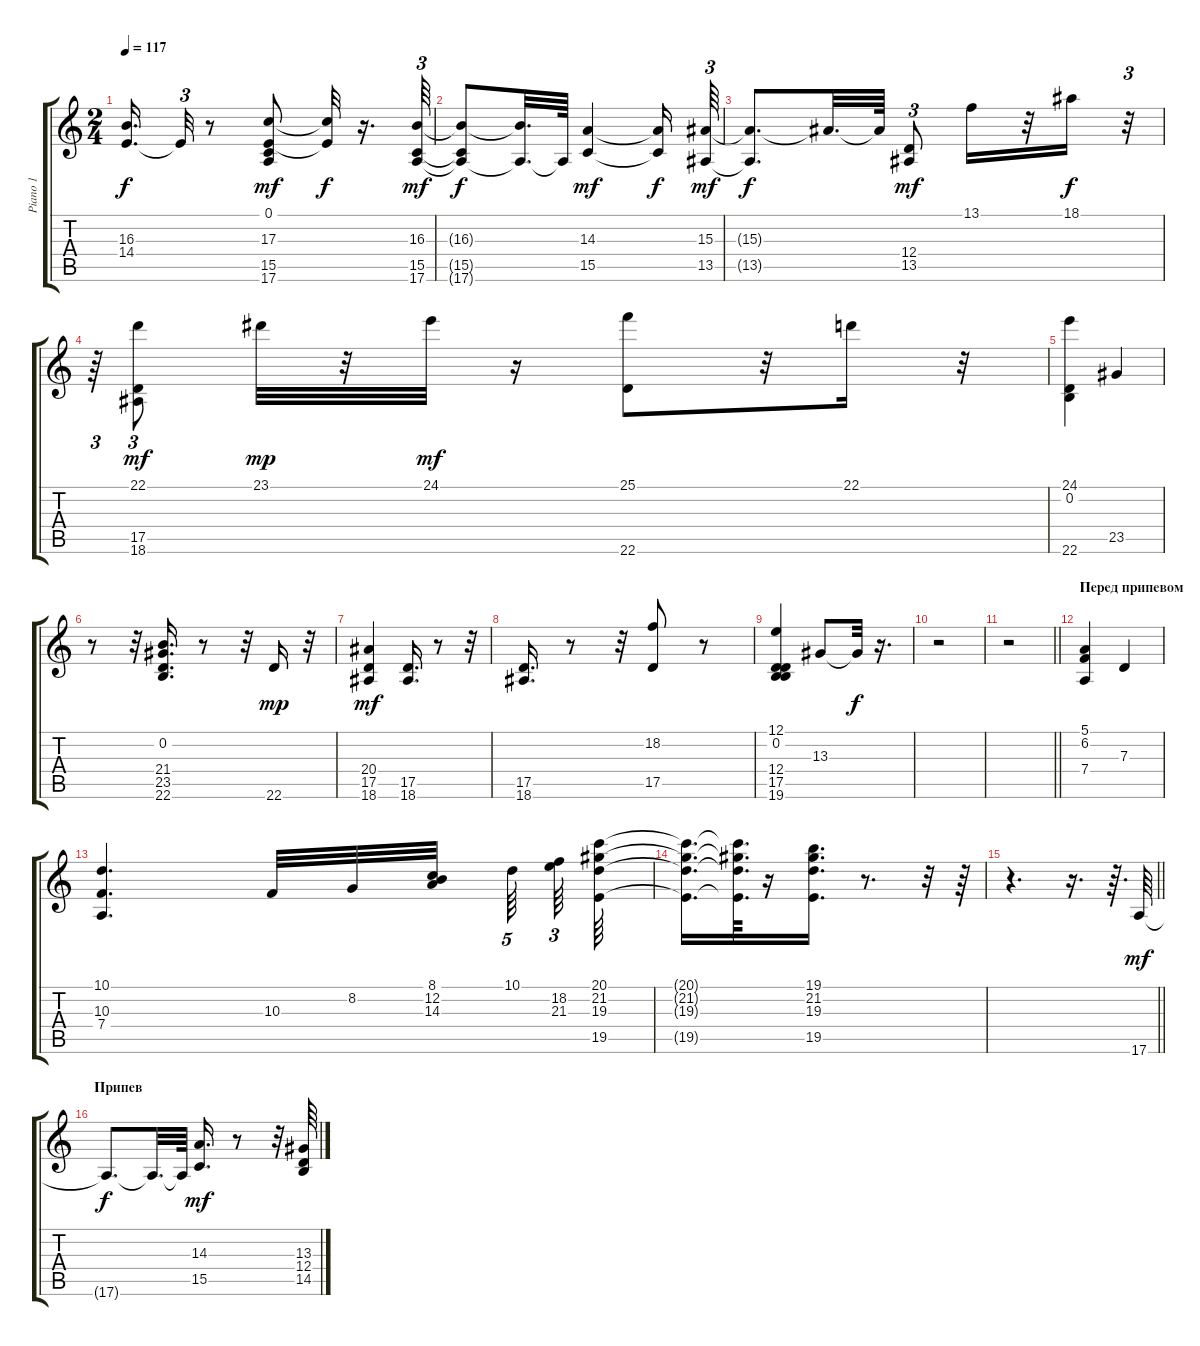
\track ("Piano 1" "Piano 1") {instrument acousticgrandpiano}
\staff {score tabs}
\tuning (E4 B3 G3 D3 A2 E2) {hide}
\ts (2 4)
\tempo 117
\clef g2
\ks c
(16.3{t} 14.4{t}).16{d dy f} 14.4{t}.32{tu (3 2)} r.8 (0.1 17.3 15.5 17.6).8{dy mf} (0.1{t} 17.3{t}).32{dy f} r.16{d} (16.3 15.5 17.6).64{tu (3 2) dy mf} |
(16.3{t} 15.5{t} 17.6{t}).8{dy f} (16.3{t} 17.6{t}).32{d} 17.6{t}.64 (14.3 15.5).4{dy mf} (14.3{t} 15.5{t}).16{dy f} (15.3 13.5).64{tu (3 2) dy mf} |
(15.3{t} 13.5{t}).8{d dy f} 15.3{t}.32{d} 15.3{t}.64 (12.4 13.5).8{tu (3 2) dy mf} 13.1.16 r.32 18.1.16{dy f} r.32{tu (3 2)} |
r.64{tu (3 2)} (22.1 17.5 18.6).8{tu (3 2) dy mf} 23.1.32{dy mp} r.32 24.1.32{dy mf} r.16 (25.1 22.6).8 r.32 22.1.16 r.32 |
(24.1 0.2 22.6).4 23.5.4 |
r.8 r.32 (0.2 21.4 23.5 22.6).16{d} r.8 r.32 22.6.16{dy mp} r.32 |
(20.4 17.5 18.6).4{dy mf} (17.5 18.6).16{d} r.8 r.32 |
(17.5 18.6).16{d} r.8 r.32 (18.2 17.5).8 r.8 |
(12.1 0.2 12.4 17.5 19.6).4 13.3.8 13.3{t}.32{dy f} r.16{d} |
r.2 |
\barLineRight lightlight
r.2 |
\section ("" "Перед припевом")
(5.1 6.2 7.4).4 7.3.4 |
(10.1 10.3 7.4).4{d} 10.3.32 8.2.32 (8.1 12.2 14.3).32{beam splitsecondary} 10.1.64{tu (5 4)} (18.2 21.3).64{tu (3 2) beam splitsecondary} (20.1 21.2 19.3 19.5).64 |
(20.1{t} 21.2{t} 19.3{t} 19.5{t}).16{d} (20.1{t} 21.2{t} 19.3{t} 19.5{t}).64{d} r.16 (19.1 21.2 19.3 19.5).16{d} r.8{d} r.32 r.64 |
\barLineRight lightlight
r.4{d} r.16{d} r.64{d} 17.6.64{dy mf} |
\section ("" "Припев")
17.6{t}.8{d dy f} 17.6{t}.32{d} 17.6{t}.64 (14.3 15.5).16{d dy mf} r.8 r.32 (13.3 12.4 14.5).64
